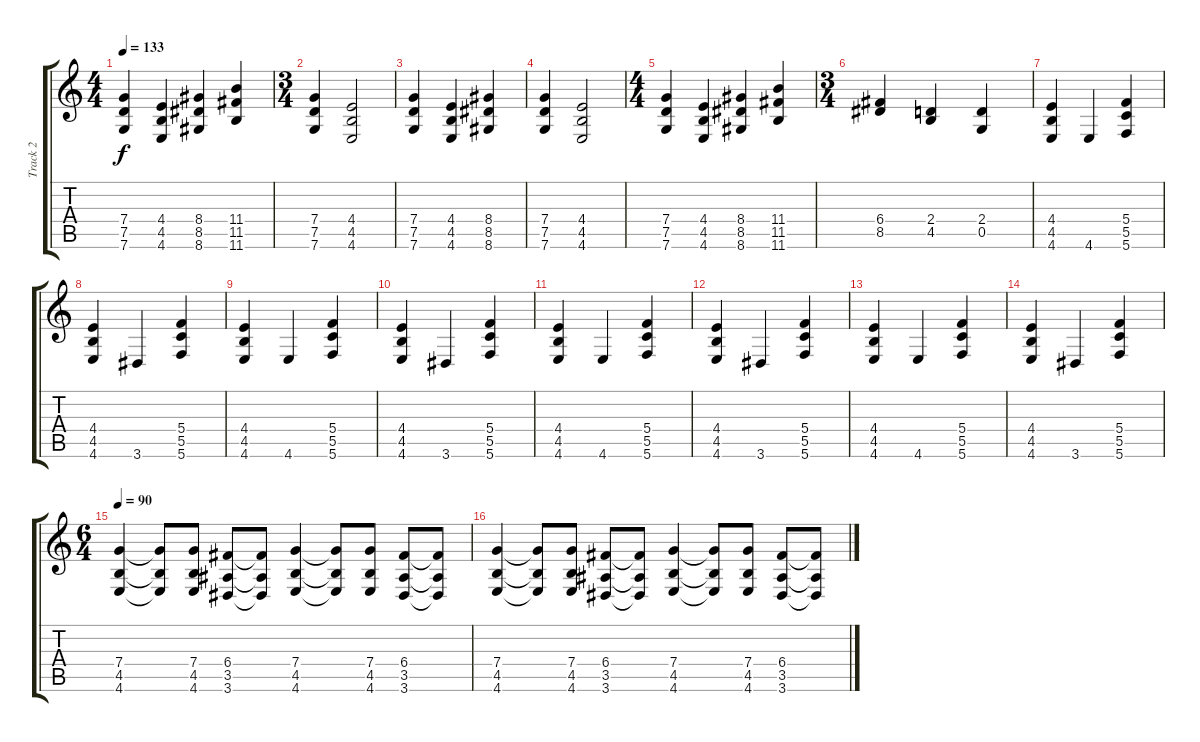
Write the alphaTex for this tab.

\track ("Track 2" "Track 2") {instrument distortionguitar}
\staff {score tabs}
\tuning (D4 A3 F3 C3 G2 C2) {hide}
\ts (4 4)
\tempo 133
\clef g2
\ks c
(7.4 7.5 7.6).4{dy f} (4.4 4.5 4.6).4 (8.4 8.5 8.6).4 (11.4 11.5 11.6).4 |
\ts (3 4)
(7.4 7.5 7.6).4 (4.4 4.5 4.6).2 |
(7.4 7.5 7.6).4 (4.4 4.5 4.6).4 (8.4 8.5 8.6).4 |
(7.4 7.5 7.6).4 (4.4 4.5 4.6).2 |
\ts (4 4)
(7.4 7.5 7.6).4 (4.4 4.5 4.6).4 (8.4 8.5 8.6).4 (11.4 11.5 11.6).4 |
\ts (3 4)
(6.4 8.5).4 (2.4 4.5).4 (2.4 0.5).4 |
(4.4 4.5 4.6).4 4.6.4 (5.4 5.5 5.6).4 |
(4.4 4.5 4.6).4 3.6.4 (5.4 5.5 5.6).4 |
(4.4 4.5 4.6).4 4.6.4 (5.4 5.5 5.6).4 |
(4.4 4.5 4.6).4 3.6.4 (5.4 5.5 5.6).4 |
(4.4 4.5 4.6).4 4.6.4 (5.4 5.5 5.6).4 |
(4.4 4.5 4.6).4 3.6.4 (5.4 5.5 5.6).4 |
(4.4 4.5 4.6).4 4.6.4 (5.4 5.5 5.6).4 |
(4.4 4.5 4.6).4 3.6.4 (5.4 5.5 5.6).4 |
\ts (6 4)
\tempo 90
(7.4 4.5 4.6).4 (7.4{t} 4.5{t} 4.6{t}).8 (7.4 4.5 4.6).8 (6.4 3.5 3.6).8 (6.4{t} 3.5{t} 3.6{t}).8 (7.4 4.5 4.6).4 (7.4{t} 4.5{t} 4.6{t}).8 (7.4 4.5 4.6).8 (6.4 3.5 3.6).8 (6.4{t} 3.5{t} 3.6{t}).8 |
(7.4 4.5 4.6).4 (7.4{t} 4.5{t} 4.6{t}).8 (7.4 4.5 4.6).8 (6.4 3.5 3.6).8 (6.4{t} 3.5{t} 3.6{t}).8 (7.4 4.5 4.6).4 (7.4{t} 4.5{t} 4.6{t}).8 (7.4 4.5 4.6).8 (6.4 3.5 3.6).8 (6.4{t} 3.5{t} 3.6{t}).8
